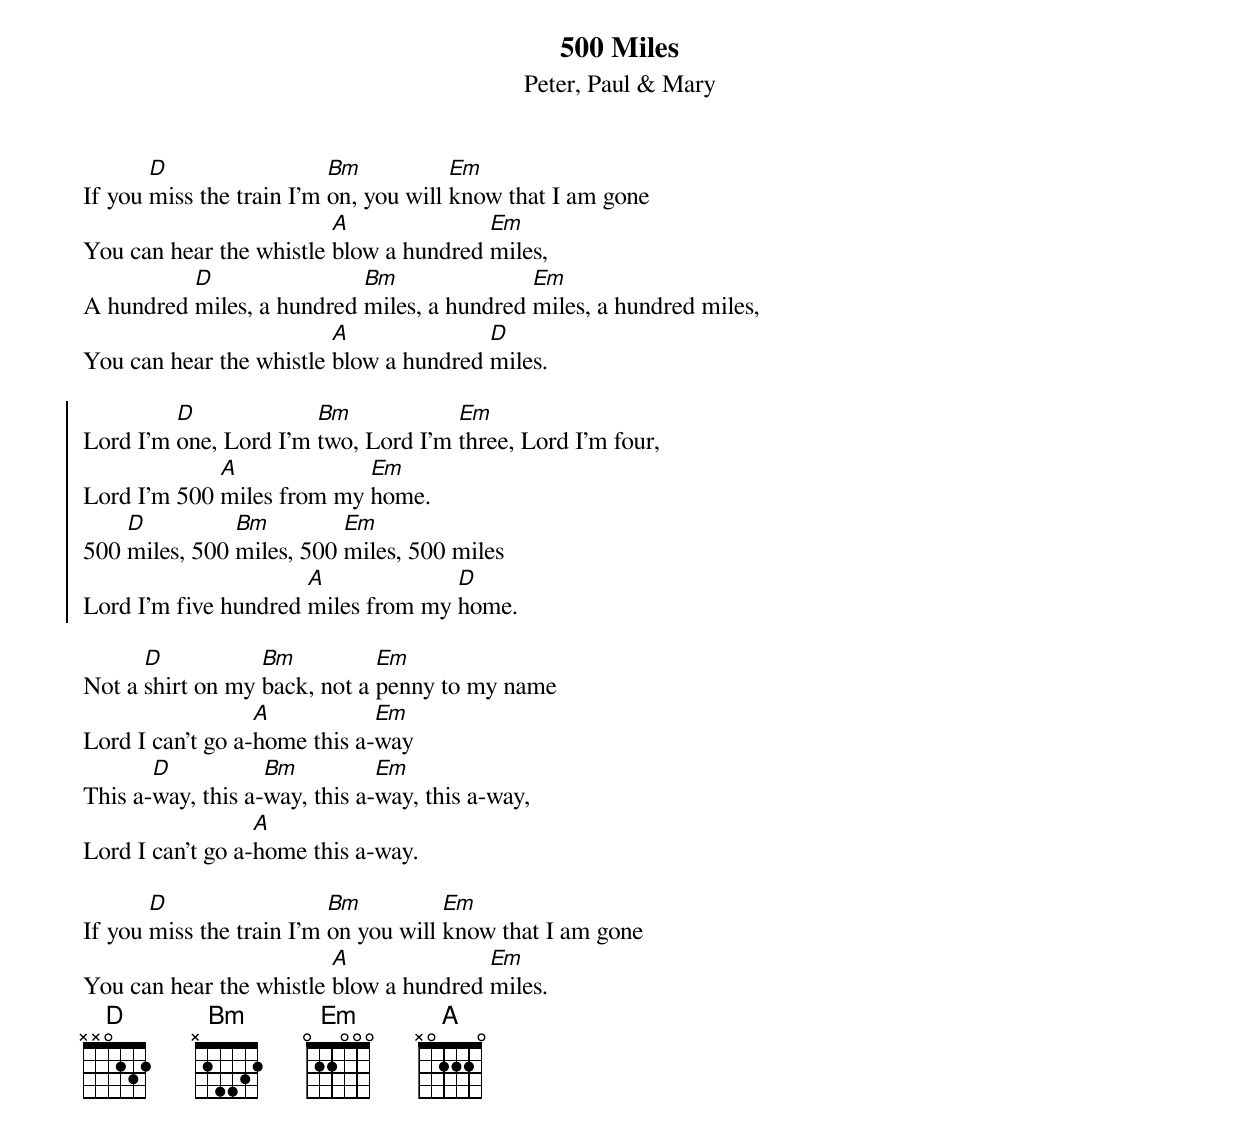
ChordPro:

{title: 500 Miles}
{subtitle: Peter, Paul & Mary}

If you [D]miss the train I'm [Bm]on, you will [Em]know that I am gone
You can hear the whistle [A]blow a hundred [Em]miles,
A hundred [D]miles, a hundred [Bm]miles, a hundred [Em]miles, a hundred miles,
You can hear the whistle [A]blow a hundred [D]miles.

{soc}
Lord I'm [D]one, Lord I'm [Bm]two, Lord I'm [Em]three, Lord I'm four,
Lord I'm 500 [A]miles from my [Em]home.
500 [D]miles, 500 [Bm]miles, 500 [Em]miles, 500 miles
Lord I'm five hundred [A]miles from my [D]home.
{eoc}

Not a [D]shirt on my [Bm]back, not a [Em]penny to my name
Lord I can't go a-[A]home this a-[Em]way
This a-[D]way, this a-[Bm]way, this a-[Em]way, this a-way,
Lord I can't go a-[A]home this a-way.

If you [D]miss the train I'm [Bm]on you will [Em]know that I am gone
You can hear the whistle [A]blow a hundred [Em]miles.
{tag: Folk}
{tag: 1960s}
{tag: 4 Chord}
